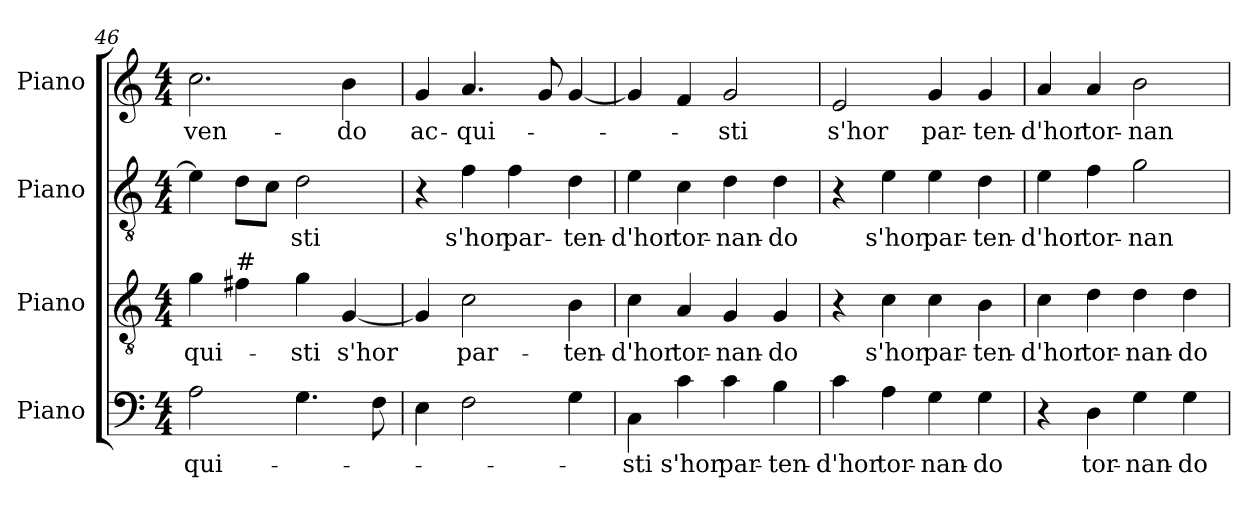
**kern	**text	**kern	**text	**kern	**text	**kern	**text
*part4	*part4	*part3	*part3	*part2	*part2	*part1	*part1
*staff4	*staff4	*staff3	*staff3	*staff2	*staff2	*staff1	*staff1
*I"Piano	*	*I"Piano	*	*I"Piano	*	*I"Piano	*
*I'Pno.	*	*I'Pno.	*	*I'Pno.	*	*I'Pno.	*
*clefF4	*	*clefGv2	*	*clefGv2	*	*clefG2	*
*	*	*ITrd7c12	*	*ITrd7c12	*	*	*
*k[]	*	*k[]	*	*k[]	*	*k[]	*
*C:	*	*C:	*	*C:	*	*C:	*
*M4/4	*	*M4/4	*	*M4/4	*	*M4/4	*
=46	=46	=46	=46	=46	=46	=46	=46
!	!LO:LY:b:color=#000000	!	!	!	!	!	!
!	!	!	!LO:LY:b:color=#000000	!	!	!	!
!	!	!	!	!	!	!	!LO:LY:b:color=#000000
2Ai\	-qui-	4Gi\	-qui-	4Ei\]	.	2.cci\	-ven-
!	!	!LO:TX:a:t=#	!	!	!	!	!
.	.	4F#i\	.	8Di\L	.	.	.
.	.	.	.	8Ci\J	.	.	.
!	!	!	!LO:LY:b:color=#000000	!	!	!	!
!	!	!	!	!	!LO:LY:b:color=#000000	!	!
4.Gi\	.	4Gi\	-sti	2Di\	-sti	.	.
!	!	!	!LO:LY:b:color=#000000	!	!	!	!
!	!	!	!	!	!	!	!LO:LY:b:color=#000000
.	.	[4GGi/	s'hor	.	.	4bi\	-do
8Fi\	.	.	.	.	.	.	.
=47	=47	=47	=47	=47	=47	=47	=47
!	!	!	!	!	!	!	!LO:LY:b:color=#000000
4Ei\	.	4GGi/]	.	4r	.	4gi/	ac-
!	!	!	!LO:LY:b:color=#000000	!	!	!	!
!	!	!	!	!	!LO:LY:b:color=#000000	!	!
!	!	!	!	!	!	!	!LO:LY:b:color=#000000
2Fi\	.	2Ci\	par-	4Fi\	s'hor	4.ai/	-qui-
!	!	!	!	!	!LO:LY:b:color=#000000	!	!
.	.	.	.	4Fi\	par-	.	.
.	.	.	.	.	.	8gi/	.
!	!	!	!LO:LY:b:color=#000000	!	!	!	!
!	!	!	!	!	!LO:LY:b:color=#000000	!	!
4Gi\	.	4BBi\	-ten-	4Di\	-ten-	[4gi/	.
=48	=48	=48	=48	=48	=48	=48	=48
!	!LO:LY:b:color=#000000	!	!	!	!	!	!
!	!	!	!LO:LY:b:color=#000000	!	!	!	!
!	!	!	!	!	!LO:LY:b:color=#000000	!	!
4Ci\	-sti	4Ci\	-d'hor	4Ei\	-d'hor	4gi/]	.
!	!LO:LY:b:color=#000000	!	!	!	!	!	!
!	!	!	!LO:LY:b:color=#000000	!	!	!	!
!	!	!	!	!	!LO:LY:b:color=#000000	!	!
4ci\	s'hor	4AAi/	tor-	4Ci\	tor-	4fi/	.
!	!LO:LY:b:color=#000000	!	!	!	!	!	!
!	!	!	!LO:LY:b:color=#000000	!	!	!	!
!	!	!	!	!	!LO:LY:b:color=#000000	!	!
!	!	!	!	!	!	!	!LO:LY:b:color=#000000
4ci\	par-	4GGi/	-nan-	4Di\	-nan-	2gi/	-sti
!	!LO:LY:b:color=#000000	!	!	!	!	!	!
!	!	!	!LO:LY:b:color=#000000	!	!	!	!
!	!	!	!	!	!LO:LY:b:color=#000000	!	!
4Bi\	-ten-	4GGi/	-do	4Di\	-do	.	.
!!LO:PB:g=z
=49	=49	=49	=49	=49	=49	=49	=49
!	!LO:LY:b:color=#000000	!	!	!	!	!	!
!	!	!	!	!	!	!	!LO:LY:b:color=#000000
4ci\	-d'hor	4r	.	4r	.	2ei/	s'hor
!	!LO:LY:b:color=#000000	!	!	!	!	!	!
!	!	!	!LO:LY:b:color=#000000	!	!	!	!
!	!	!	!	!	!LO:LY:b:color=#000000	!	!
4Ai\	tor-	4Ci\	s'hor	4Ei\	s'hor	.	.
!	!LO:LY:b:color=#000000	!	!	!	!	!	!
!	!	!	!LO:LY:b:color=#000000	!	!	!	!
!	!	!	!	!	!LO:LY:b:color=#000000	!	!
!	!	!	!	!	!	!	!LO:LY:b:color=#000000
4Gi\	-nan-	4Ci\	par-	4Ei\	par-	4gi/	par-
!	!LO:LY:b:color=#000000	!	!	!	!	!	!
!	!	!	!LO:LY:b:color=#000000	!	!	!	!
!	!	!	!	!	!LO:LY:b:color=#000000	!	!
!	!	!	!	!	!	!	!LO:LY:b:color=#000000
4Gi\	-do	4BBi\	-ten-	4Di\	-ten-	4gi/	-ten-
=50	=50	=50	=50	=50	=50	=50	=50
!	!	!	!LO:LY:b:color=#000000	!	!	!	!
!	!	!	!	!	!LO:LY:b:color=#000000	!	!
!	!	!	!	!	!	!	!LO:LY:b:color=#000000
4r	.	4Ci\	-d'hor	4Ei\	-d'hor	4ai/	-d'hor
!	!LO:LY:b:color=#000000	!	!	!	!	!	!
!	!	!	!LO:LY:b:color=#000000	!	!	!	!
!	!	!	!	!	!LO:LY:b:color=#000000	!	!
!	!	!	!	!	!	!	!LO:LY:b:color=#000000
4Di\	tor-	4Di\	tor-	4Fi\	tor-	4ai/	tor-
!	!LO:LY:b:color=#000000	!	!	!	!	!	!
!	!	!	!LO:LY:b:color=#000000	!	!	!	!
!	!	!	!	!	!LO:LY:b:color=#000000	!	!
!	!	!	!	!	!	!	!LO:LY:b:color=#000000
4Gi\	-nan-	4Di\	-nan-	2Gi\	-nan-	2bi\	-nan-
!	!LO:LY:b:color=#000000	!	!	!	!	!	!
!	!	!	!LO:LY:b:color=#000000	!	!	!	!
4Gi\	-do	4Di\	-do	.	.	.	.
=	=	=	=	=	=	=	=
*-	*-	*-	*-	*-	*-	*-	*-
